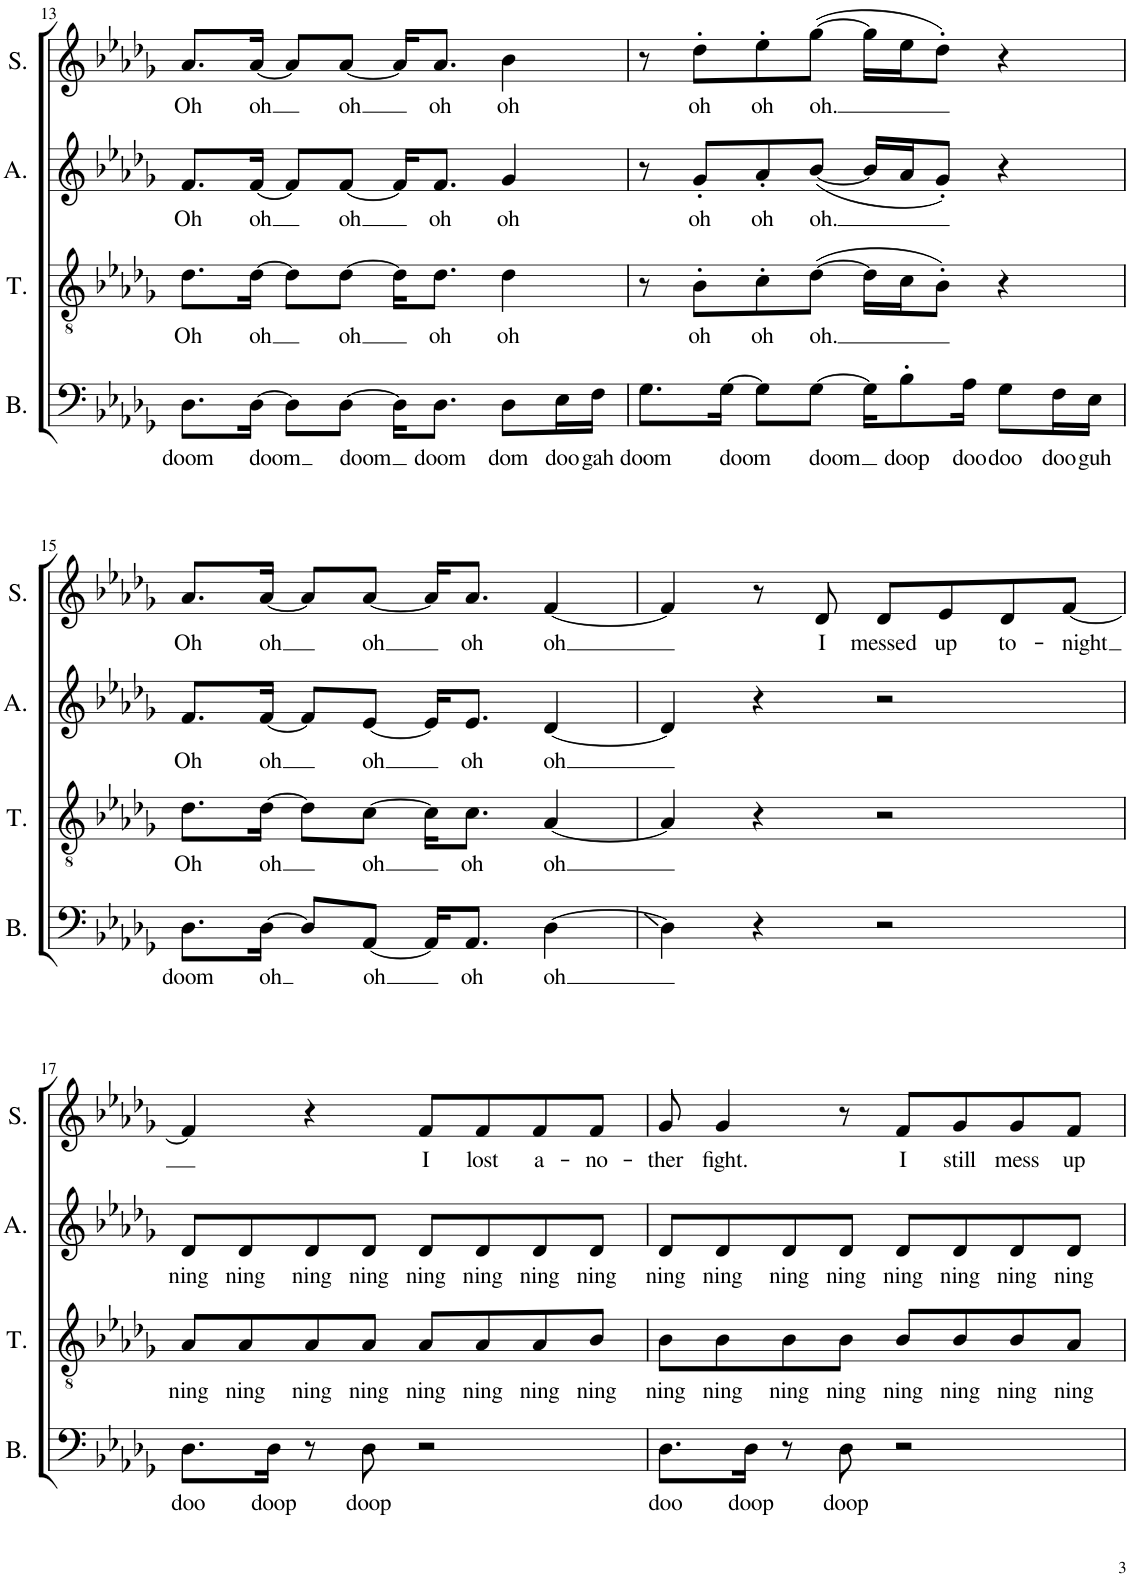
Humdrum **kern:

**kern	**text	**kern	**text	**kern	**text	**kern	**text
*part4	*part4	*part3	*part3	*part2	*part2	*part1	*part1
*staff4	*staff4	*staff3	*staff3	*staff2	*staff2	*staff1	*staff1
*I"Bass	*	*I"Tenor	*	*I"Alto	*	*I"Soprano	*
*I'B.	*	*I'T.	*	*I'A.	*	*I'S.	*
!!LO:PB:g=z
*clefF4	*	*clefGv2	*	*clefG2	*	*clefG2	*
*k[b-e-a-d-g-]	*	*k[b-e-a-d-g-]	*	*k[b-e-a-d-g-]	*	*k[b-e-a-d-g-]	*
*M4/4	*	*M4/4	*	*M4/4	*	*M4/4	*
=13	=13	=13	=13	=13	=13	=13	=13
!	!LO:LY:b	!	!LO:LY:b	!	!LO:LY:b	!	!LO:LY:b
8.D-\L	doom	8.d-\L	Oh	8.f/L	Oh	8.a-/L	Oh
!	!LO:LY:b	!	!LO:LY:b	!	!LO:LY:b	!	!LO:LY:b
[16D-\Jk	doom	[16d-\Jk	oh	[16f/Jk	oh	[16a-/Jk	oh
8D-\L]	.	8d-\L]	.	8f/L]	.	8a-/L]	.
!	!LO:LY:b	!	!LO:LY:b	!	!LO:LY:b	!	!LO:LY:b
[8D-\J	doom	[8d-\J	oh	[8f/J	oh	[8a-/J	oh
16D-\KL]	.	16d-\KL]	.	16f/KL]	.	16a-/KL]	.
!	!LO:LY:b	!	!LO:LY:b	!	!LO:LY:b	!	!LO:LY:b
8.D-\J	doom	8.d-\J	oh	8.f/J	oh	8.a-/J	oh
!	!LO:LY:b	!	!LO:LY:b	!	!LO:LY:b	!	!LO:LY:b
8D-\L	dom	4d-\	oh	4g-/	oh	4b-\	oh
!	!LO:LY:b	!	!	!	!	!	!
16E-\L	doo	.	.	.	.	.	.
!	!LO:LY:b	!	!	!	!	!	!
16F\JJ	gah	.	.	.	.	.	.
=14	=14	=14	=14	=14	=14	=14	=14
!	!LO:LY:b	!	!	!	!	!	!
8.G-\L	doom	8r	.	8r	.	8r	.
!	!	!	!LO:LY:b	!	!LO:LY:b	!	!LO:LY:b
.	.	8B-'\L	oh	8g-'/L	oh	8dd-'\L	oh
!	!LO:LY:b	!	!	!	!	!	!
[16G-\Jk	doom	.	.	.	.	.	.
!	!	!	!LO:LY:b	!	!LO:LY:b	!	!LO:LY:b
8G-\L]	.	8c'\	oh	8a-'/	oh	8ee-'\	oh
!	!LO:LY:b	!	!LO:LY:b	!	!LO:LY:b	!	!LO:LY:b
[8G-\J	doom	([8d-\J	oh.	([8b-/J	oh.	([8gg-\J	oh.
16G-\KL]	.	16d-\LL]	.	16b-/LL]	.	16gg-\LL]	.
!	!LO:LY:b	!	!	!	!	!	!
8B-'\	doop	16c\J	.	16a-/J	.	16ee-\J	.
.	.	8B-'\J)	.	8g-'/J)	.	8dd-'\J)	.
!	!LO:LY:b	!	!	!	!	!	!
16A-\Jk	doo	.	.	.	.	.	.
!	!LO:LY:b	!	!	!	!	!	!
8G-\L	doo	4r	.	4r	.	4r	.
!	!LO:LY:b	!	!	!	!	!	!
16F\L	doo	.	.	.	.	.	.
!	!LO:LY:b	!	!	!	!	!	!
16E-\JJ	guh	.	.	.	.	.	.
!!LO:LB:g=z
=15	=15	=15	=15	=15	=15	=15	=15
!	!LO:LY:b	!	!LO:LY:b	!	!LO:LY:b	!	!LO:LY:b
8.D-\L	doom	8.d-\L	Oh	8.f/L	Oh	8.a-/L	Oh
!	!LO:LY:b	!	!LO:LY:b	!	!LO:LY:b	!	!LO:LY:b
[16D-\Jk	oh	[16d-\Jk	oh	[16f/Jk	oh	[16a-/Jk	oh
8D-/L]	.	8d-\L]	.	8f/L]	.	8a-/L]	.
!	!LO:LY:b	!	!LO:LY:b	!	!LO:LY:b	!	!LO:LY:b
[8AA-/J	oh	[8c\J	oh	[8e-/J	oh	[8a-/J	oh
16AA-/KL]	.	16c\KL]	.	16e-/KL]	.	16a-/KL]	.
!	!LO:LY:b	!	!LO:LY:b	!	!LO:LY:b	!	!LO:LY:b
8.AA-/J	oh	8.c\J	oh	8.e-/J	oh	8.a-/J	oh
!	!LO:LY:b	!	!LO:LY:b	!	!LO:LY:b	!	!LO:LY:b
[4D-\	oh	[4A-/	oh	[4d-/	oh	[4f/	oh
=16	=16	=16	=16	=16	=16	=16	=16
4D-\]	.	4A-/]	.	4d-/]	.	4f/]	.
4r	.	4r	.	4r	.	8r	.
!	!	!	!	!	!	!	!LO:LY:b
.	.	.	.	.	.	8d-/	I
!	!	!	!	!	!	!	!LO:LY:b
2r	.	2r	.	2r	.	8d-/L	messed
!	!	!	!	!	!	!	!LO:LY:b
.	.	.	.	.	.	8e-/	up
!	!	!	!	!	!	!	!LO:LY:b
.	.	.	.	.	.	8d-/	to-
!	!	!	!	!	!	!	!LO:LY:b
.	.	.	.	.	.	[8f/J	-night
!!LO:LB:g=z
=17	=17	=17	=17	=17	=17	=17	=17
!	!LO:LY:b	!	!LO:LY:b	!	!LO:LY:b	!	!
8.D-\L	doo	8A-/L	ning	8d-/L	ning	4f/]	.
!	!	!	!LO:LY:b	!	!LO:LY:b	!	!
.	.	8A-/	ning	8d-/	ning	.	.
!	!LO:LY:b	!	!	!	!	!	!
16D-\Jk	doop	.	.	.	.	.	.
!	!	!	!LO:LY:b	!	!LO:LY:b	!	!
8r	.	8A-/	ning	8d-/	ning	4r	.
!	!LO:LY:b	!	!LO:LY:b	!	!LO:LY:b	!	!
8D-\	doop	8A-/J	ning	8d-/J	ning	.	.
!	!	!	!LO:LY:b	!	!LO:LY:b	!	!LO:LY:b
2r	.	8A-/L	ning	8d-/L	ning	8f/L	I
!	!	!	!LO:LY:b	!	!LO:LY:b	!	!LO:LY:b
.	.	8A-/	ning	8d-/	ning	8f/	lost
!	!	!	!LO:LY:b	!	!LO:LY:b	!	!LO:LY:b
.	.	8A-/	ning	8d-/	ning	8f/	a-
!	!	!	!LO:LY:b	!	!LO:LY:b	!	!LO:LY:b
.	.	8B-/J	ning	8d-/J	ning	8f/J	-no-
=18	=18	=18	=18	=18	=18	=18	=18
!	!LO:LY:b	!	!LO:LY:b	!	!LO:LY:b	!	!LO:LY:b
8.D-\L	doo	8B-\L	ning	8d-/L	ning	8g-/	-ther
!	!	!	!LO:LY:b	!	!LO:LY:b	!	!LO:LY:b
.	.	8B-\	ning	8d-/	ning	4g-/	fight.
!	!LO:LY:b	!	!	!	!	!	!
16D-\Jk	doop	.	.	.	.	.	.
!	!	!	!LO:LY:b	!	!LO:LY:b	!	!
8r	.	8B-\	ning	8d-/	ning	.	.
!	!LO:LY:b	!	!LO:LY:b	!	!LO:LY:b	!	!
8D-\	doop	8B-\J	ning	8d-/J	ning	8r	.
!	!	!	!LO:LY:b	!	!LO:LY:b	!	!LO:LY:b
2r	.	8B-/L	ning	8d-/L	ning	8f/L	I
!	!	!	!LO:LY:b	!	!LO:LY:b	!	!LO:LY:b
.	.	8B-/	ning	8d-/	ning	8g-/	still
!	!	!	!LO:LY:b	!	!LO:LY:b	!	!LO:LY:b
.	.	8B-/	ning	8d-/	ning	8g-/	mess
!	!	!	!LO:LY:b	!	!LO:LY:b	!	!LO:LY:b
.	.	8A-/J	ning	8d-/J	ning	8f/J	up
=	=	=	=	=	=	=	=
*-	*-	*-	*-	*-	*-	*-	*-
